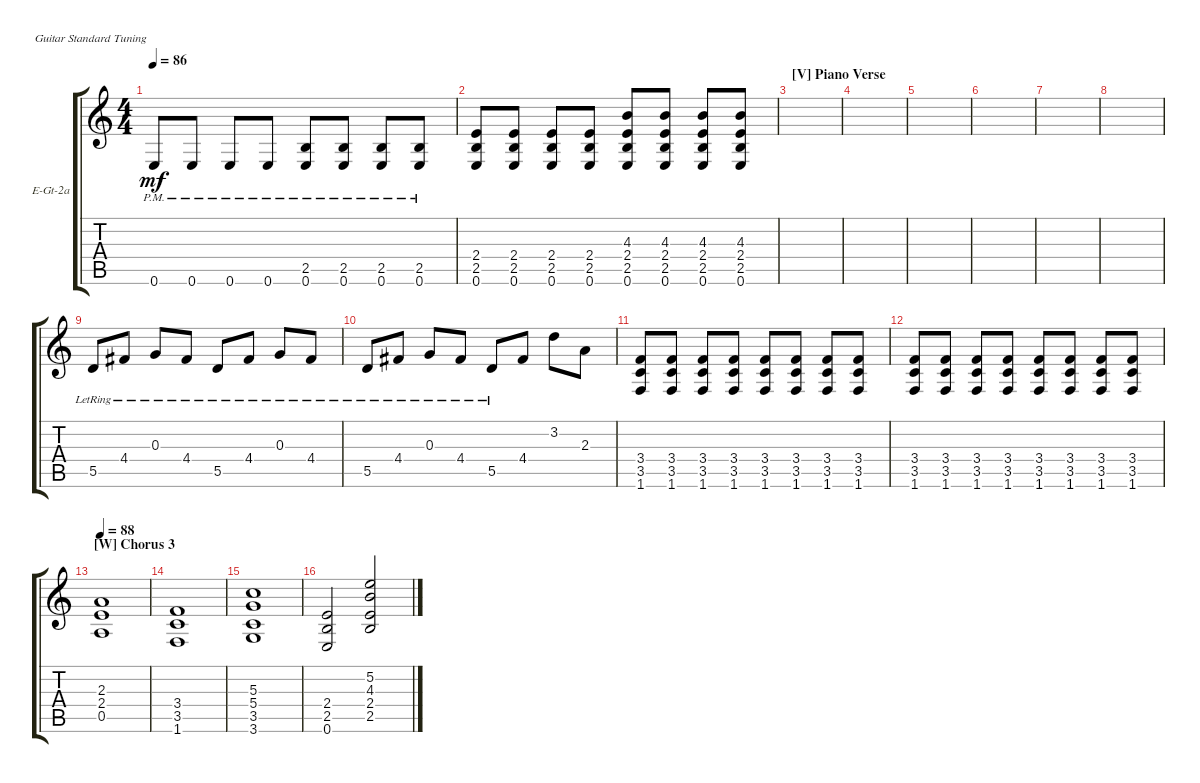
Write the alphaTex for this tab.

\defaultSystemsLayout 4
\bracketExtendMode groupsimilarinstruments
\firstSystemTrackNameOrientation horizontal
\otherSystemsTrackNameOrientation horizontal
\track ("Electric Guitar 2a" "E-Gt-2a") {instrument distortionguitar}
\staff {score tabs}
\tuning (E4 B3 G3 D3 A2 E2)
\ts (4 4)
\tempo 86
\clef g2
\ks c
0.6{pm}.8{dy mf} 0.6{pm}.8 0.6{pm}.8 0.6{pm}.8 (0.6{pm} 2.5).8 (0.6{pm} 2.5).8 (0.6{pm} 2.5).8 (0.6{pm} 2.5).8 |
(0.6 2.5 2.4).8 (0.6 2.5 2.4).8 (0.6 2.5 2.4).8 (0.6 2.5 2.4).8 (0.6 2.5 2.4 4.3).8 (0.6 2.5 2.4 4.3).8 (0.6 2.5 2.4 4.3).8 (0.6 2.5 2.4 4.3).8 |
\section ("V" "Piano Verse")
|
|
|
|
|
|
5.5{lr}.8 4.4{lr}.8 0.3{lr}.8 4.4{lr}.8 5.5{lr}.8 4.4{lr}.8 0.3{lr}.8 4.4{lr}.8 |
5.5{lr}.8 4.4{lr}.8 0.3{lr}.8 4.4{lr}.8 5.5{lr}.8 4.4.8 3.2.8 2.3.8 |
(1.6 3.5 3.4).8 (1.6 3.5 3.4).8 (1.6 3.5 3.4).8 (1.6 3.5 3.4).8 (1.6 3.5 3.4).8 (1.6 3.5 3.4).8 (1.6 3.5 3.4).8 (1.6 3.5 3.4).8 |
(1.6 3.5 3.4).8 (1.6 3.5 3.4).8 (1.6 3.5 3.4).8 (1.6 3.5 3.4).8 (1.6 3.5 3.4).8 (1.6 3.5 3.4).8 (1.6 3.5 3.4).8 (1.6 3.5 3.4).8 |
\section ("W" "Chorus 3")
\tempo 88
(0.5 2.4 2.3).1 |
(3.4 3.5 1.6).1 |
(3.6 3.5 5.4 5.3).1 |
(2.4 2.5 0.6).2 (2.5 2.4 4.3 5.2).2
